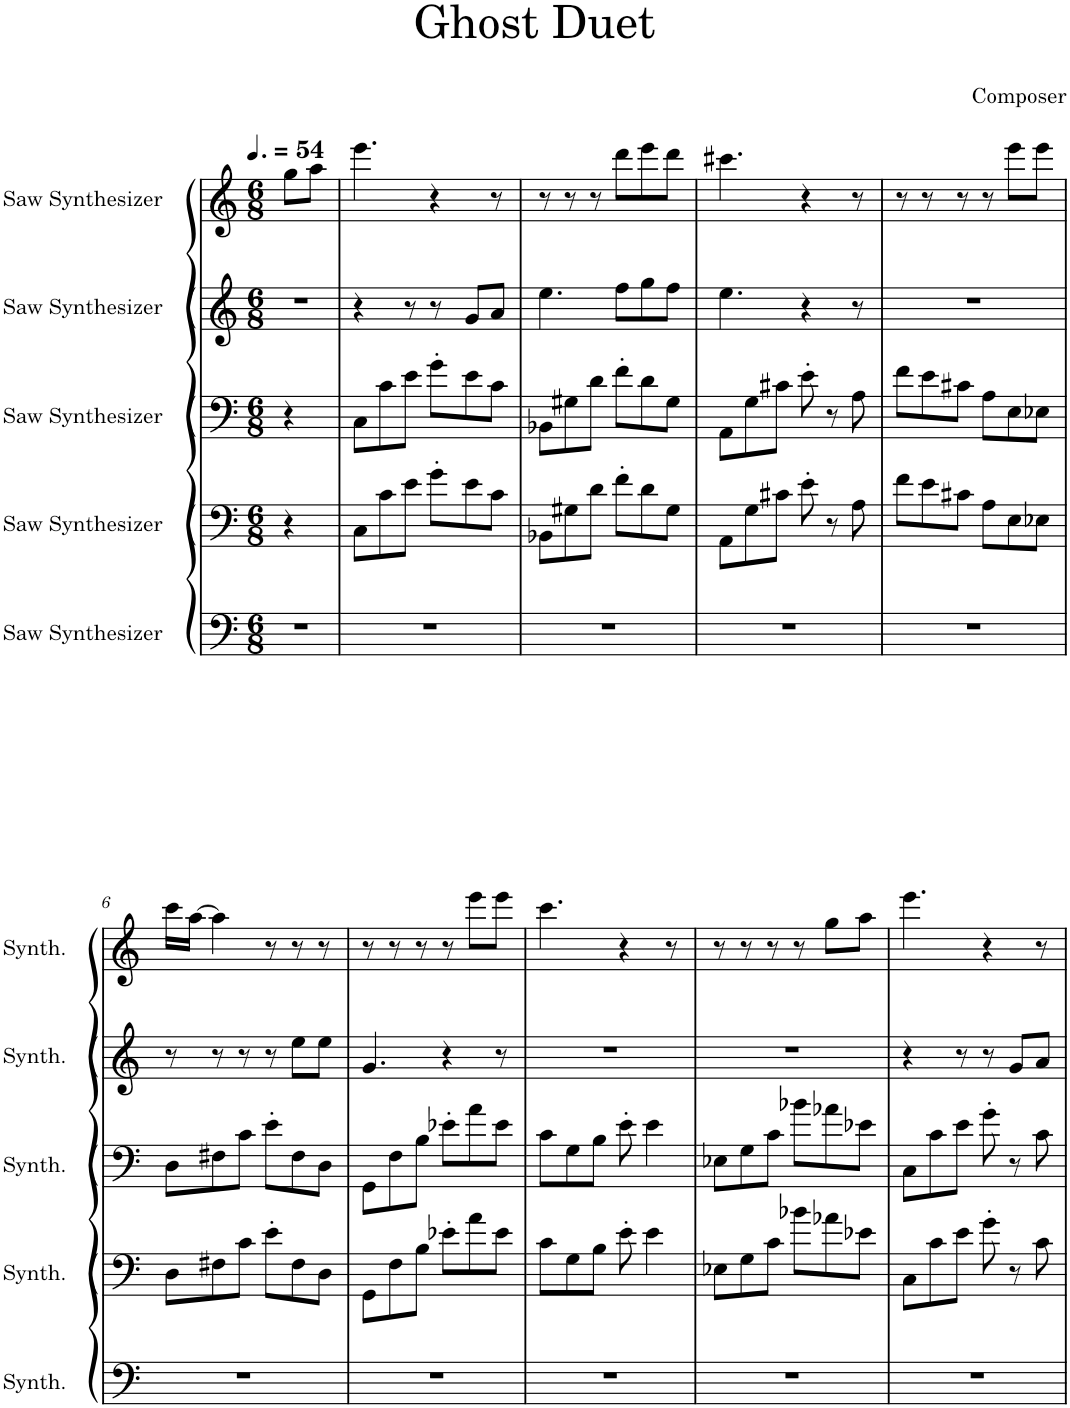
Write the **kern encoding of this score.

**kern	**kern	**kern	**kern	**kern
*part5	*part4	*part3	*part2	*part1
*staff5	*staff4	*staff3	*staff2	*staff1
*I"Saw Synthesizer	*I"Saw Synthesizer	*I"Saw Synthesizer	*I"Saw Synthesizer	*I"Saw Synthesizer
*I'Synth.	*I'Synth.	*I'Synth.	*I'Synth.	*I'Synth.
*clefF4	*clefF4	*clefF4	*clefG2	*clefG2
*k[]	*k[]	*k[]	*k[]	*k[]
*M6/8	*M6/8	*M6/8	*M6/8	*M6/8
*MM81	*MM81	*MM81	*MM81	*MM81
=1	=1	=1	=1	=1
2.r	4r	4r	2.r	8gg\L
.	.	.	.	8aa\J
.	2ryy	2ryy	.	2ryy
=2	=2	=2	=2	=2
2.r	8C\L	8C\L	4r	4.eee\
.	8c\	8c\	.	.
.	8e\J	8e\J	8r	.
.	8g'\L	8g'\L	8r	4r
.	8e\	8e\	8g/L	.
.	8c\J	8c\J	8a/J	8r
=3	=3	=3	=3	=3
2.r	8BB-X\L	8BB-X\L	4.ee\	8r
.	8G#X\	8G#X\	.	8r
.	8d\J	8d\J	.	8r
.	8f'\L	8f'\L	8ff\L	8ddd\L
.	8d\	8d\	8gg\	8eee\
.	8G#\J	8G#\J	8ff\J	8ddd\J
=4	=4	=4	=4	=4
2.r	8AA\L	8AA\L	4.ee\	4.ccc#X\
.	8G\	8G\	.	.
.	8c#X\J	8c#X\J	.	.
.	8e'\	8e'\	4r	4r
.	8r	8r	.	.
.	8A\	8A\	8r	8r
=5	=5	=5	=5	=5
2.r	8f\L	8f\L	2.r	8r
.	8e\	8e\	.	8r
.	8c#X\J	8c#X\J	.	8r
.	8A\L	8A\L	.	8r
.	8E\	8E\	.	8eee\L
.	8E-X\J	8E-X\J	.	8eee\J
!!LO:LB:g=z
=6	=6	=6	=6	=6
2.r	8D\L	8D\L	8r	16ccc\LL
.	.	.	.	[16aa\JJ
.	8F#X\	8F#X\	8r	4aa\]
.	8c\J	8c\J	8r	.
.	8e'\L	8e'\L	8r	8r
.	8F#\	8F#\	8ee\L	8r
.	8D\J	8D\J	8ee\J	8r
=7	=7	=7	=7	=7
2.r	8GG\L	8GG\L	4.g/	8r
.	8F\	8F\	.	8r
.	8B\J	8B\J	.	8r
.	8e-X'\L	8e-X'\L	4r	8r
.	8a\	8a\	.	8eee\L
.	8e-\J	8e-\J	8r	8eee\J
=8	=8	=8	=8	=8
2.r	8c\L	8c\L	2.r	4.ccc\
.	8G\	8G\	.	.
.	8B\J	8B\J	.	.
.	8e'\	8e'\	.	4r
.	4e\	4e\	.	.
.	.	.	.	8r
=9	=9	=9	=9	=9
2.r	8E-X\L	8E-X\L	2.r	8r
.	8G\	8G\	.	8r
.	8c\J	8c\J	.	8r
.	8b-X\L	8b-X\L	.	8r
.	8a-X\	8a-X\	.	8gg\L
.	8e-X\J	8e-X\J	.	8aa\J
=10	=10	=10	=10	=10
2.r	8C\L	8C\L	4r	4.eee\
.	8c\	8c\	.	.
.	8e\J	8e\J	8r	.
.	8g'\	8g'\	8r	4r
.	8r	8r	8g/L	.
.	8c\	8c\	8a/J	8r
=	=	=	=	=
*-	*-	*-	*-	*-
